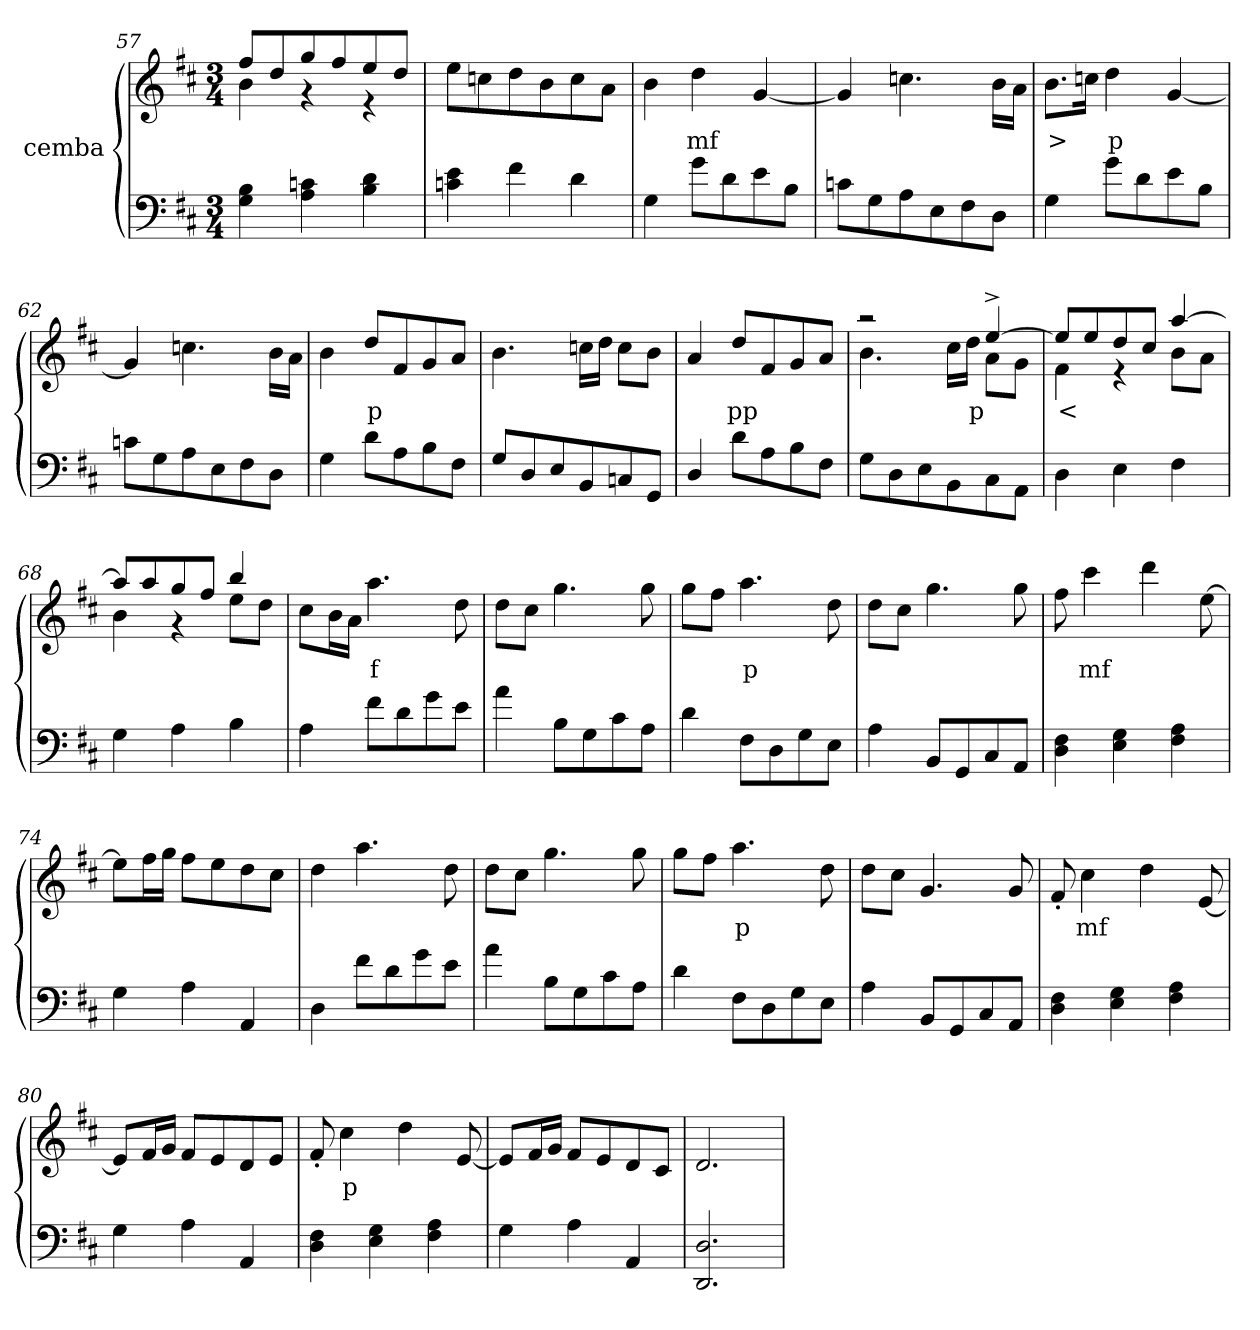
**kern	**kern	**text
*part2	*part1	*part1
*staff2	*staff1	*staff1
*I"cemba	*I"cemba	*
*clefF4	*clefG2	*
*k[f#c#]	*k[f#c#]	*
*M3/4	*M3/4	*
=57	=57	=57
*	*^	*
4G\ 4B\	8ff#/L	4b\	.
.	8dd/	.	.
4A\ 4cn\	8gg/	4r	.
.	8ff#/	.	.
4B\ 4d\	8ee/	4r	.
.	8dd/J	.	.
*	*v	*v	*
=58	=58	=58
4cn\ 4e\	8ee\L	.
.	8ccn\	.
4f#\	8dd\	.
.	8b\	.
4d\	8cc\	.
.	8a\J	.
=59	=59	=59
4G\	4b\	.
8g\L	4dd\	mf
8d\	.	.
8e\	[4g/	.
8B\J	.	.
=60	=60	=60
8cn\L	4g/]	.
8G\	.	.
8A\	4.ccn\	.
8E\	.	.
8F#\	.	.
8D\J	16b\LL	.
.	16a\JJ	.
=61	=61	=61
4G\	8.b\L	>
.	16ccn\Jk	.
8g\L	4dd\	p
8d\	.	.
8e\	[4g/	.
8B\J	.	.
=62	=62	=62
8cn\L	4g/]	.
8G\	.	.
8A\	4.ccn\	.
8E\	.	.
8F#\	.	.
8D\J	16b\LL	.
.	16a\JJ	.
=63	=63	=63
4G\	4b\	.
8d\L	8dd/L	p
8A\	8f#/	.
8B\	8g/	.
8F#\J	8a/J	.
=64	=64	=64
8G/L	4.b\	.
8D/	.	.
8E/	.	.
8BB/	16ccn\LL	.
.	16dd\JJ	.
8Cn/	8cc\L	.
8GG/J	8b\J	.
=65	=65	=65
4D/	4a/	.
8d\L	8dd/L	pp
8A\	8f#/	.
8B\	8g/	.
8F#\J	8a/J	.
=66	=66	=66
*	*^	*
8G\L	2r	4.b\	.
8D\	.	.	.
8E\	.	.	.
8BB\	.	16cc#\LL	.
.	.	16dd\JJ	p
8C#\	[4ee^>/	8a\L	.
8AA\J	.	8g\J	.
=67	=67	=67	=67
4D\	8ee/L]	4f#\	<
.	8ee/	.	.
4E\	8dd/	4r	.
.	8cc#/J	.	.
4F#\	[4aa/	8b\L	.
.	.	8a\J	.
=68	=68	=68	=68
4G\	8aa/L]	4b\	.
.	8aa/	.	.
4A\	8gg/	4r	.
.	8ff#/J	.	.
4B\	4bb/	8ee\L	.
.	.	8dd\J	.
*	*v	*v	*
=69	=69	=69
4A\	8cc#\L	.
.	16b\L	.
.	16a\JJ	.
8f#\L	4.aa\	f
8d\	.	.
8g\	.	.
8e\J	8dd\	.
=70	=70	=70
4a\	8dd\L	.
.	8cc#\J	.
8B\L	4.gg\	.
8G\	.	.
8c#\	.	.
8A\J	8gg\	.
=71	=71	=71
4d\	8gg\L	.
.	8ff#\J	.
8F#\L	4.aa\	p
8D\	.	.
8G\	.	.
8E\J	8dd\	.
=72	=72	=72
4A\	8dd\L	.
.	8cc#\J	.
8BB/L	4.gg\	.
8GG/	.	.
8C#/	.	.
8AA/J	8gg\	.
=73	=73	=73
4D\ 4F#\	8ff#\	.
.	4ccc#\	mf
4E\ 4G\	.	.
.	4ddd\	.
4F#\ 4A\	.	.
.	[8ee\	.
=74	=74	=74
4G\	8ee\L]	.
.	16ff#\L	.
.	16gg\JJ	.
4A\	8ff#\L	.
.	8ee\	.
4AA/	8dd\	.
.	8cc#\J	.
=75	=75	=75
4D\	4dd\	.
8f#\L	4.aa\	.
8d\	.	.
8g\	.	.
8e\J	8dd\	.
=76	=76	=76
4a\	8dd\L	.
.	8cc#\J	.
8B\L	4.gg\	.
8G\	.	.
8c#\	.	.
8A\J	8gg\	.
=77	=77	=77
4d\	8gg\L	.
.	8ff#\J	.
8F#\L	4.aa\	p
8D\	.	.
8G\	.	.
8E\J	8dd\	.
=78	=78	=78
4A\	8dd\L	.
.	8cc#\J	.
8BB/L	4.g/	.
8GG/	.	.
8C#/	.	.
8AA/J	8g/	.
=79	=79	=79
4D\ 4F#\	8f#'>/	.
.	4cc#\	mf
4E\ 4G\	.	.
.	4dd\	.
4F#\ 4A\	.	.
.	[8e/	.
=80	=80	=80
4G\	8e/L]	.
.	16f#/L	.
.	16g/JJ	.
4A\	8f#/L	.
.	8e/	.
4AA/	8d/	.
.	8e/J	.
=81	=81	=81
4D\ 4F#\	8f#'>/	.
.	4cc#\	p
4E\ 4G\	.	.
.	4dd\	.
4F#\ 4A\	.	.
.	[8e/	.
=82	=82	=82
4G\	8e/L]	.
.	16f#/L	.
.	16g/JJ	.
4A\	8f#/L	.
.	8e/	.
4AA/	8d/	.
.	8c#/J	.
=83	=83	=83
2.DD/ 2.D/	2.d/	.
=	=	=
*-	*-	*-
